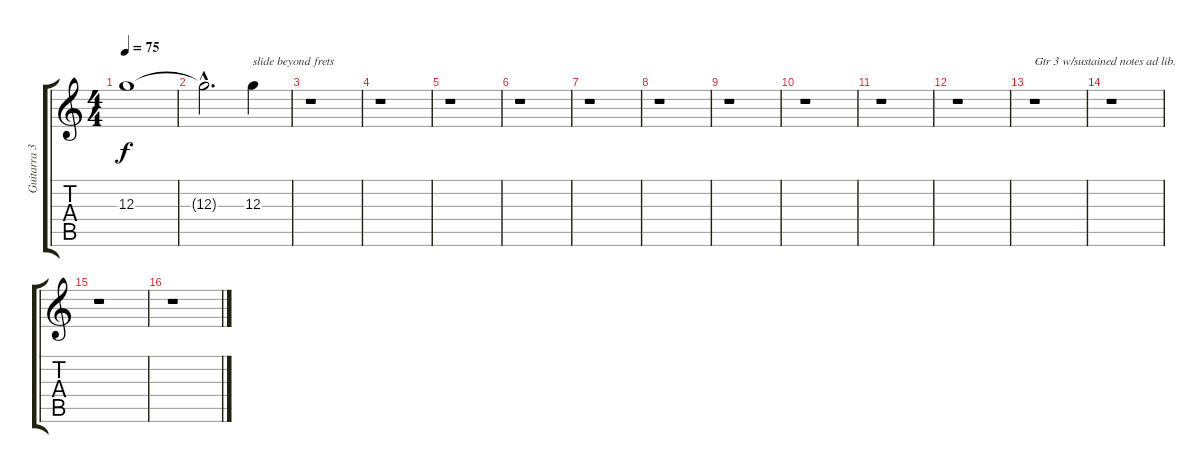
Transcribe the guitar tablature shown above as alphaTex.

\track ("Guitarra 3" "Guitarra 3") {instrument overdrivenguitar}
\staff {score tabs}
\tuning (E4 B3 G3 D3 A2 E2) {hide}
\ts (4 4)
\tempo 75
\clef g2
\ks c
12.3{t}.1{dy f} |
12.3{hac t}.2{d} 12.3.4{txt "slide beyond frets"} |
r.1 |
r.1 |
r.1 |
r.1 |
r.1 |
r.1 |
r.1 |
r.1 |
r.1 |
r.1 |
r.1{txt "Gtr 3 w/sustained notes ad lib."} |
r.1 |
r.1 |
r.1
